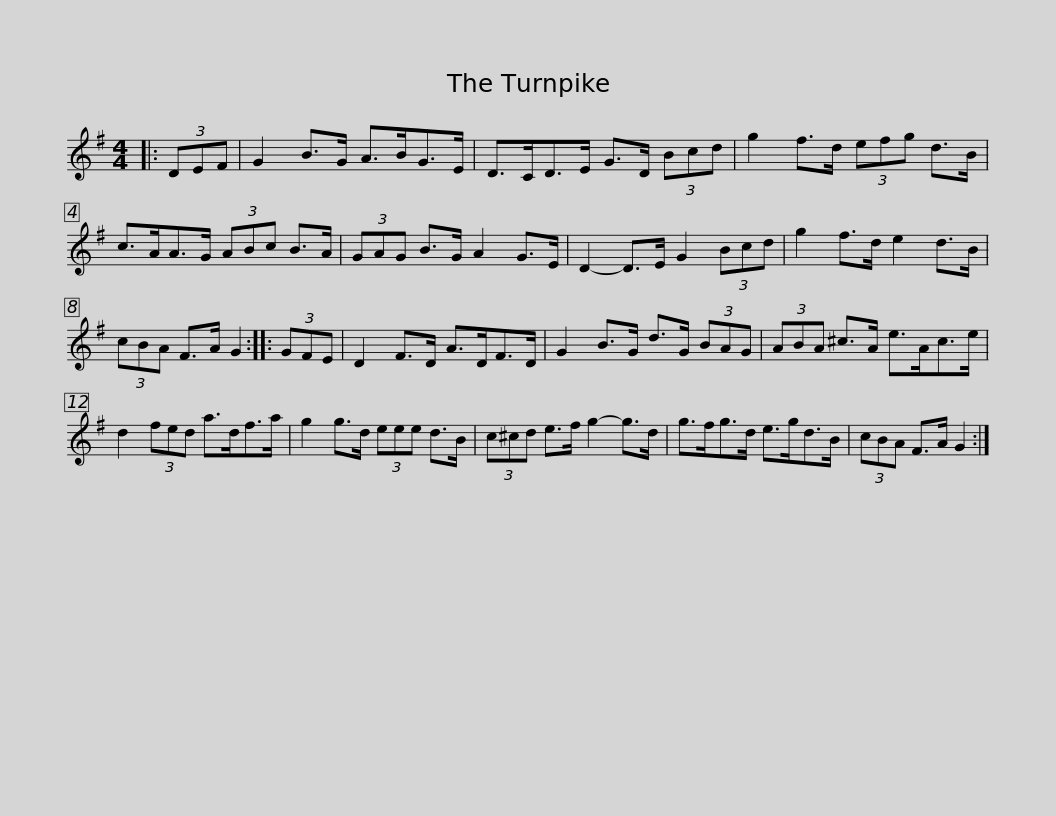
X:1
L:1/8
M:4/4
I:linebreak $
K:G
V:1 treble
V:1
|: (3DEF | G2 B>G A>BG>E | D>CD>E G>D (3Bcd | g2 f>d (3efg d>B | c>AA>G (3ABc B>A |$ %5
 (3GAG B>G A2 G>E | D2- D>E G2 (3Bcd | g2 f>d e2 d>B | (3cBA F>A G2 :: (3GFE | %10
 D2 F>D A>DF>D |$ G2 B>G d>G (3BAG | (3ABA ^c>A e>Ac>e | d2 (3fed a>df>a | g2 g>d (3eee d>B |$ %15
 (3c^cd e>f g2- g>d | g>fg>d e>gd>B | (3cBA F>A G2 :| %18
